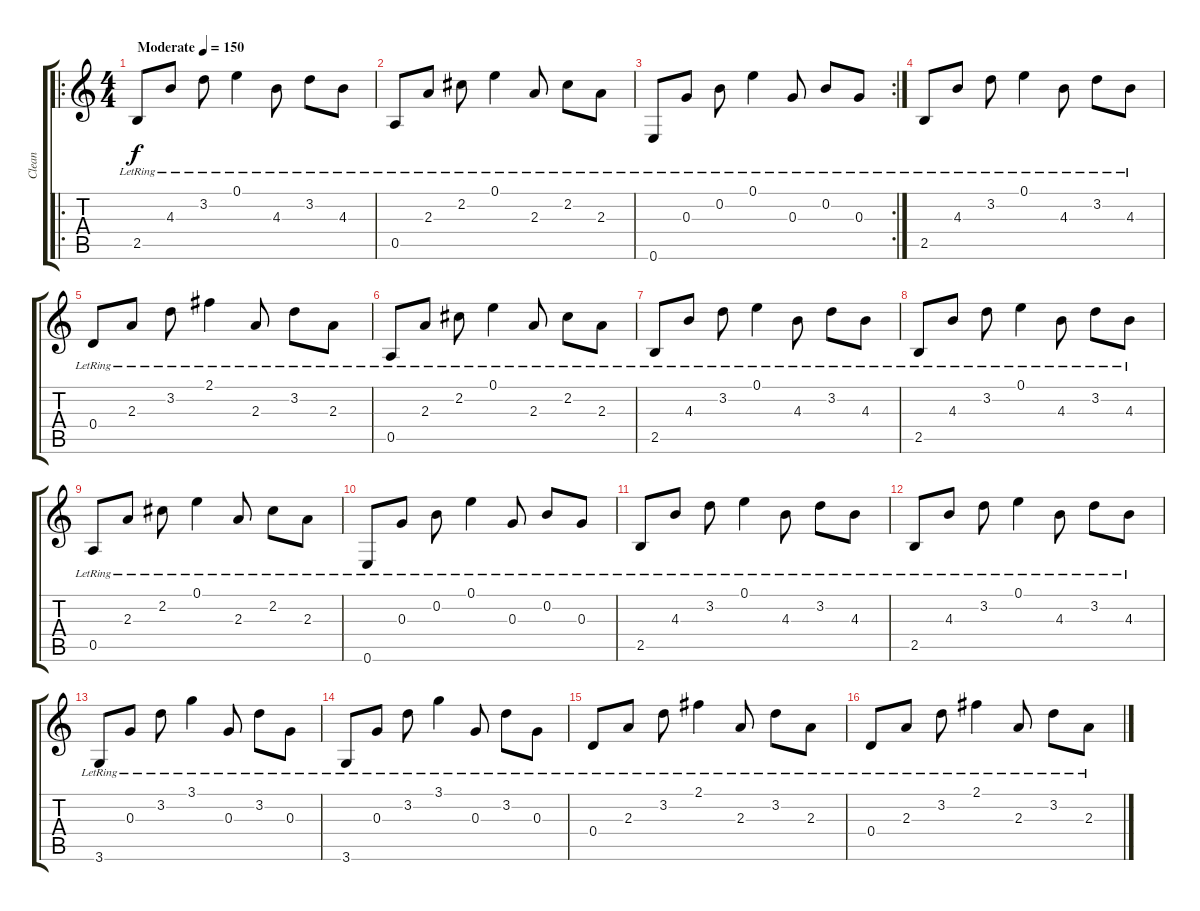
\track ("Clean" "Clean") {instrument electricguitarclean}
\staff {score tabs}
\tuning (E4 B3 G3 D3 A2 E2) {hide}
\ro
\ts (4 4)
\tempo (150 "Moderate")
\clef g2
\ks c
2.5{lr}.8{dy f instrument electricguitarclean} 4.3{lr}.8 3.2{lr}.8 0.1{lr}.4 4.3{lr}.8 3.2{lr}.8 4.3{lr}.8 |
0.5{lr}.8 2.3{lr}.8 2.2{lr}.8 0.1{lr}.4 2.3{lr}.8 2.2{lr}.8 2.3{lr}.8 |
\rc 2
0.6{lr}.8 0.3{lr}.8 0.2{lr}.8 0.1{lr}.4 0.3{lr}.8 0.2{lr}.8 0.3{lr}.8 |
2.5{lr}.8 4.3{lr}.8 3.2{lr}.8 0.1{lr}.4 4.3{lr}.8 3.2{lr}.8 4.3{lr}.8 |
0.4{lr}.8 2.3{lr}.8 3.2{lr}.8 2.1{lr}.4 2.3{lr}.8 3.2{lr}.8 2.3{lr}.8 |
0.5{lr}.8 2.3{lr}.8 2.2{lr}.8 0.1{lr}.4 2.3{lr}.8 2.2{lr}.8 2.3{lr}.8 |
2.5{lr}.8 4.3{lr}.8 3.2{lr}.8 0.1{lr}.4 4.3{lr}.8 3.2{lr}.8 4.3{lr}.8 |
2.5{lr}.8 4.3{lr}.8 3.2{lr}.8 0.1{lr}.4 4.3{lr}.8 3.2{lr}.8 4.3{lr}.8 |
0.5{lr}.8 2.3{lr}.8 2.2{lr}.8 0.1{lr}.4 2.3{lr}.8 2.2{lr}.8 2.3{lr}.8 |
0.6{lr}.8 0.3{lr}.8 0.2{lr}.8 0.1{lr}.4 0.3{lr}.8 0.2{lr}.8 0.3{lr}.8 |
2.5{lr}.8 4.3{lr}.8 3.2{lr}.8 0.1{lr}.4 4.3{lr}.8 3.2{lr}.8 4.3{lr}.8 |
2.5{lr}.8 4.3{lr}.8 3.2{lr}.8 0.1{lr}.4 4.3{lr}.8 3.2{lr}.8 4.3{lr}.8 |
3.6{lr}.8 0.3{lr}.8 3.2{lr}.8 3.1{lr}.4 0.3{lr}.8 3.2{lr}.8 0.3{lr}.8 |
3.6{lr}.8 0.3{lr}.8 3.2{lr}.8 3.1{lr}.4 0.3{lr}.8 3.2{lr}.8 0.3{lr}.8 |
0.4{lr}.8 2.3{lr}.8 3.2{lr}.8 2.1{lr}.4 2.3{lr}.8 3.2{lr}.8 2.3{lr}.8 |
0.4{lr}.8 2.3{lr}.8 3.2{lr}.8 2.1{lr}.4 2.3{lr}.8 3.2{lr}.8 2.3{lr}.8
